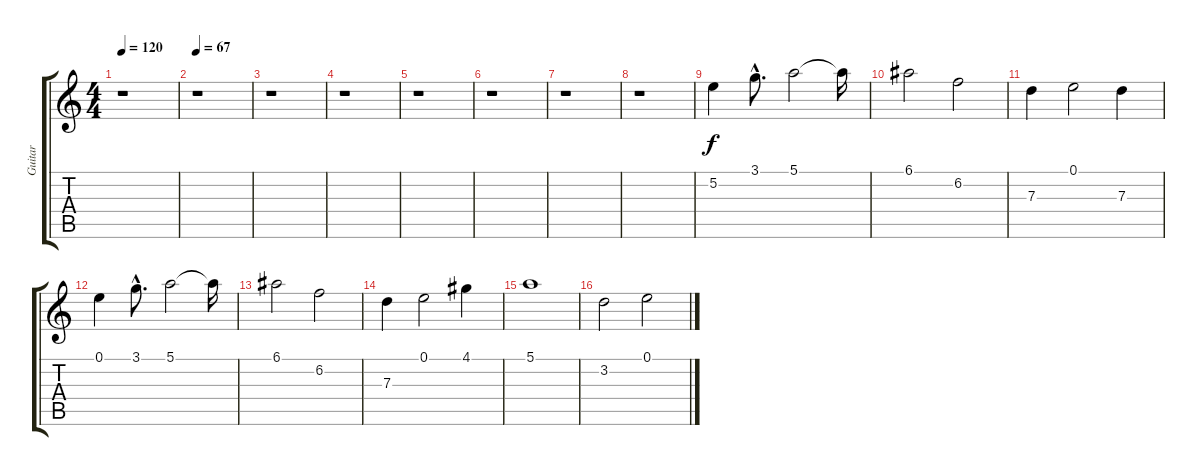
\track ("Guitar" "Guitar") {instrument distortionguitar}
\staff {score tabs}
\tuning (E4 B3 G3 D3 A2 E2) {hide}
\ts (4 4)
\tempo 120
\clef g2
\ks c
r.1{dy f instrument distortionguitar} |
\tempo 67
r.1 |
r.1 |
r.1 |
r.1 |
r.1 |
r.1 |
r.1 |
5.2.4 3.1{hac}.8{d} 5.1.2 5.1{t}.16 |
6.1.2 6.2.2 |
7.3.4 0.1.2 7.3.4 |
0.1.4 3.1{hac}.8{d} 5.1.2 5.1{t}.16 |
6.1.2 6.2.2 |
7.3.4 0.1.2 4.1.4 |
5.1.1 |
3.2.2 0.1.2
